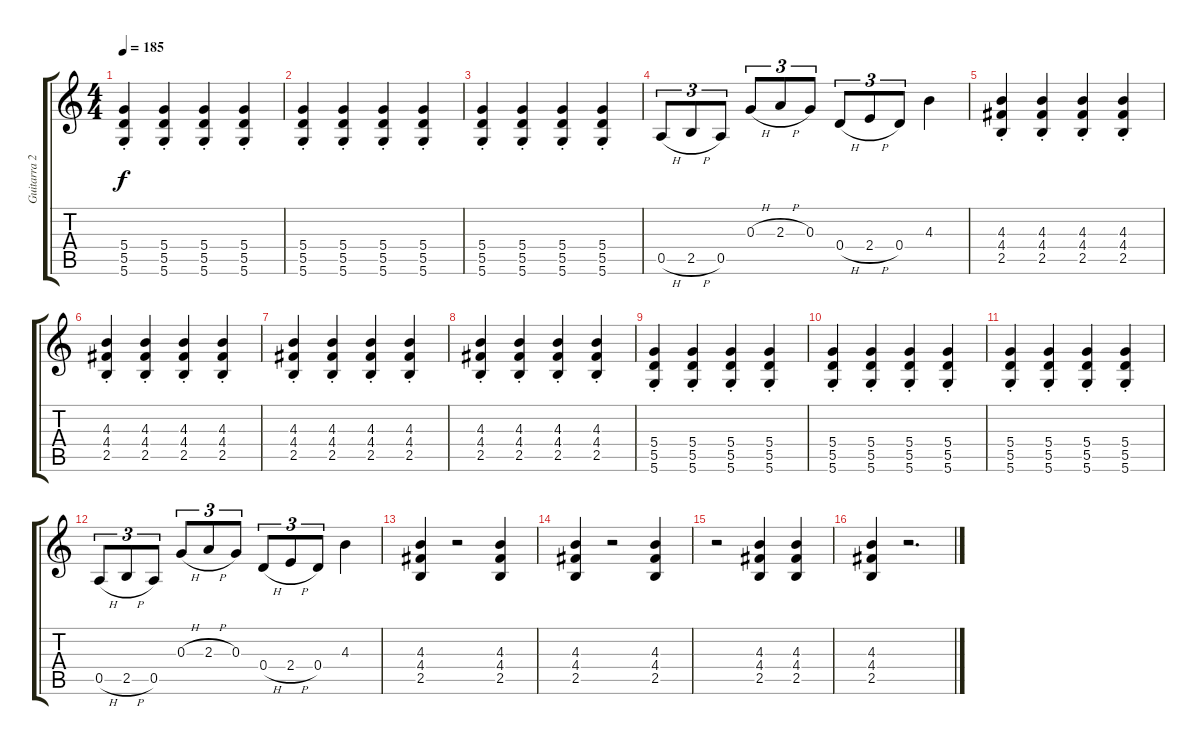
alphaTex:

\track ("Guitarra 2" "Guitarra 2") {instrument distortionguitar bank 255}
\staff {score tabs}
\tuning (E4 B3 G3 D3 A2 D2) {hide}
\ts (4 4)
\tempo 185
\clef g2
\ks c
(5.4{st} 5.5{st} 5.6{st}).4{dy f} (5.4{st} 5.5{st} 5.6{st}).4 (5.4{st} 5.5{st} 5.6{st}).4 (5.4{st} 5.5{st} 5.6{st}).4 |
(5.4{st} 5.5{st} 5.6{st}).4 (5.4{st} 5.5{st} 5.6{st}).4 (5.4{st} 5.5{st} 5.6{st}).4 (5.4{st} 5.5{st} 5.6{st}).4 |
(5.4{st} 5.5{st} 5.6{st}).4 (5.4{st} 5.5{st} 5.6{st}).4 (5.4{st} 5.5{st} 5.6{st}).4 (5.4{st} 5.5{st} 5.6{st}).4 |
0.5{h}.8{tu (3 2)} 2.5{h}.8{tu (3 2)} 0.5.8{tu (3 2)} 0.3{h}.8{tu (3 2)} 2.3{h}.8{tu (3 2)} 0.3.8{tu (3 2)} 0.4{h}.8{tu (3 2)} 2.4{h}.8{tu (3 2)} 0.4.8{tu (3 2)} 4.3.4 |
(4.3{st} 4.4{st} 2.5{st}).4 (4.3{st} 4.4{st} 2.5{st}).4 (4.3{st} 4.4{st} 2.5{st}).4 (4.3{st} 4.4{st} 2.5{st}).4 |
(4.3{st} 4.4{st} 2.5{st}).4 (4.3{st} 4.4{st} 2.5{st}).4 (4.3{st} 4.4{st} 2.5{st}).4 (4.3{st} 4.4{st} 2.5{st}).4 |
(4.3{st} 4.4{st} 2.5{st}).4 (4.3{st} 4.4{st} 2.5{st}).4 (4.3{st} 4.4{st} 2.5{st}).4 (4.3{st} 4.4{st} 2.5{st}).4 |
(4.3{st} 4.4{st} 2.5{st}).4 (4.3{st} 4.4{st} 2.5{st}).4 (4.3{st} 4.4{st} 2.5{st}).4 (4.3{st} 4.4{st} 2.5{st}).4 |
(5.4{st} 5.5{st} 5.6{st}).4 (5.4{st} 5.5{st} 5.6{st}).4 (5.4{st} 5.5{st} 5.6{st}).4 (5.4{st} 5.5{st} 5.6{st}).4 |
(5.4{st} 5.5{st} 5.6{st}).4 (5.4{st} 5.5{st} 5.6{st}).4 (5.4{st} 5.5{st} 5.6{st}).4 (5.4{st} 5.5{st} 5.6{st}).4 |
(5.4{st} 5.5{st} 5.6{st}).4 (5.4{st} 5.5{st} 5.6{st}).4 (5.4{st} 5.5{st} 5.6{st}).4 (5.4{st} 5.5{st} 5.6{st}).4 |
0.5{h}.8{tu (3 2)} 2.5{h}.8{tu (3 2)} 0.5.8{tu (3 2)} 0.3{h}.8{tu (3 2)} 2.3{h}.8{tu (3 2)} 0.3.8{tu (3 2)} 0.4{h}.8{tu (3 2)} 2.4{h}.8{tu (3 2)} 0.4.8{tu (3 2)} 4.3.4 |
(4.3 4.4 2.5).4 r.2 (4.3 4.4 2.5).4 |
(4.3 4.4 2.5).4 r.2 (4.3 4.4 2.5).4 |
r.2 (4.3 4.4 2.5).4 (4.3 4.4 2.5).4 |
(4.3 4.4 2.5).4 r.2{d}
